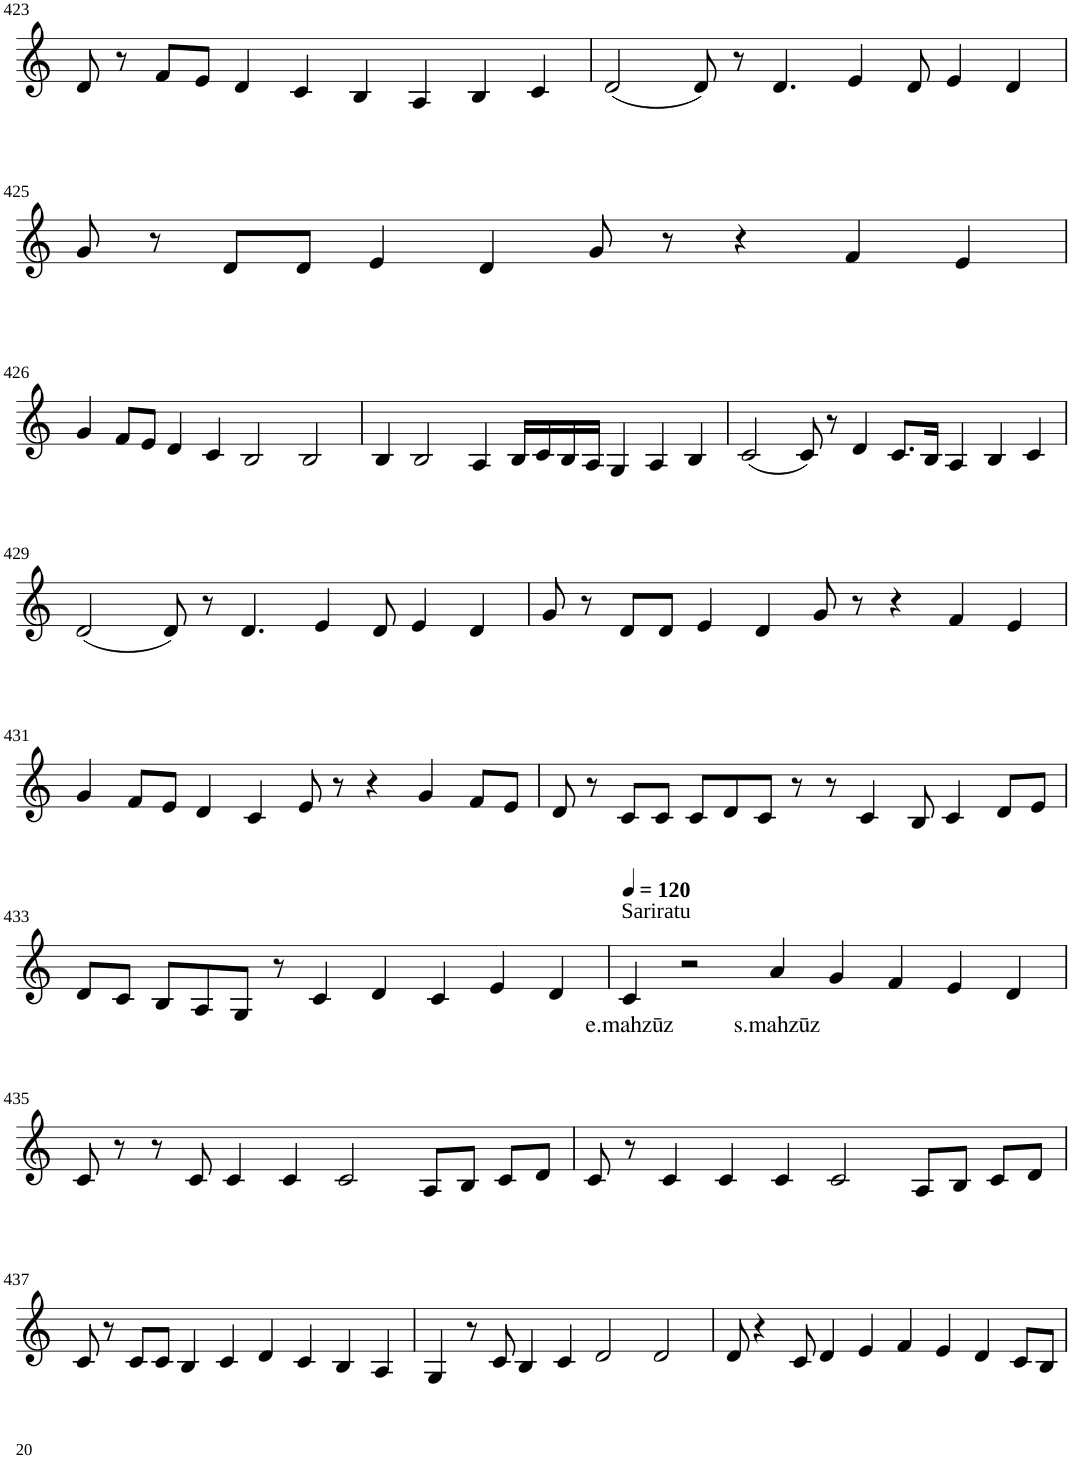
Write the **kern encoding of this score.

**kern	**text
*part1	*part1
*staff1	*staff1
*I"Violin	*
!!LO:PB:g=z
*clefG2	*
*k[]	*
*M8/4	*
=423	=423
8d/	.
8r	.
8f/L	.
8e/J	.
4d/	.
4c/	.
4B/	.
4A/	.
4B/	.
4c/	.
=424	=424
(2d/	.
8d/)	.
8r	.
4.d/	.
4e/	.
8d/	.
4e/	.
4d/	.
!!LO:LB:g=z
=425	=425
8g/	.
8r	.
8d/L	.
8d/J	.
4e/	.
4d/	.
8g/	.
8r	.
4r	.
4f/	.
4e/	.
!!LO:LB:g=z
=426	=426
4g/	.
8f/L	.
8e/J	.
4d/	.
4c/	.
2B/	.
2B/	.
=427	=427
4B/	.
2B/	.
4A/	.
16B/LL	.
16c/	.
16B/	.
16A/JJ	.
4G/	.
4A/	.
4B/	.
=428	=428
(2c/	.
8c/)	.
8r	.
4d/	.
8.c/L	.
16B/Jk	.
4A/	.
4B/	.
4c/	.
!!LO:LB:g=z
=429	=429
(2d/	.
8d/)	.
8r	.
4.d/	.
4e/	.
8d/	.
4e/	.
4d/	.
=430	=430
8g/	.
8r	.
8d/L	.
8d/J	.
4e/	.
4d/	.
8g/	.
8r	.
4r	.
4f/	.
4e/	.
!!LO:LB:g=z
=431	=431
4g/	.
8f/L	.
8e/J	.
4d/	.
4c/	.
8e/	.
8r	.
4r	.
4g/	.
8f/L	.
8e/J	.
=432	=432
8d/	.
8r	.
8c/L	.
8c/J	.
8c/L	.
8d/	.
8c/J	.
8r	.
8r	.
4c/	.
8B/	.
4c/	.
8d/L	.
8e/J	.
!!LO:LB:g=z
=433	=433
8d/L	.
8c/J	.
8B/L	.
8A/	.
8G/J	.
8r	.
4c/	.
4d/	.
4c/	.
4e/	.
4d/	.
=434	=434
*MM120	*
!LO:TX:a:t=Sariratu	!
!	!LO:LY:b
4c/	e.mahzūz
2r	.
!	!LO:LY:b
4a/	s.mahzūz
4g/	.
4f/	.
4e/	.
4d/	.
!!LO:LB:g=z
=435	=435
8c/	.
8r	.
8r	.
8c/	.
4c/	.
4c/	.
2c/	.
8A/L	.
8B/J	.
8c/L	.
8d/J	.
=436	=436
8c/	.
8r	.
4c/	.
4c/	.
4c/	.
2c/	.
8A/L	.
8B/J	.
8c/L	.
8d/J	.
!!LO:LB:g=z
=437	=437
8c/	.
8r	.
8c/L	.
8c/J	.
4B/	.
4c/	.
4d/	.
4c/	.
4B/	.
4A/	.
=438	=438
4G/	.
8r	.
8c/	.
4B/	.
4c/	.
2d/	.
2d/	.
=439	=439
8d/	.
4r	.
8c/	.
4d/	.
4e/	.
4f/	.
4e/	.
4d/	.
8c/L	.
8B/J	.
=	=
*-	*-
